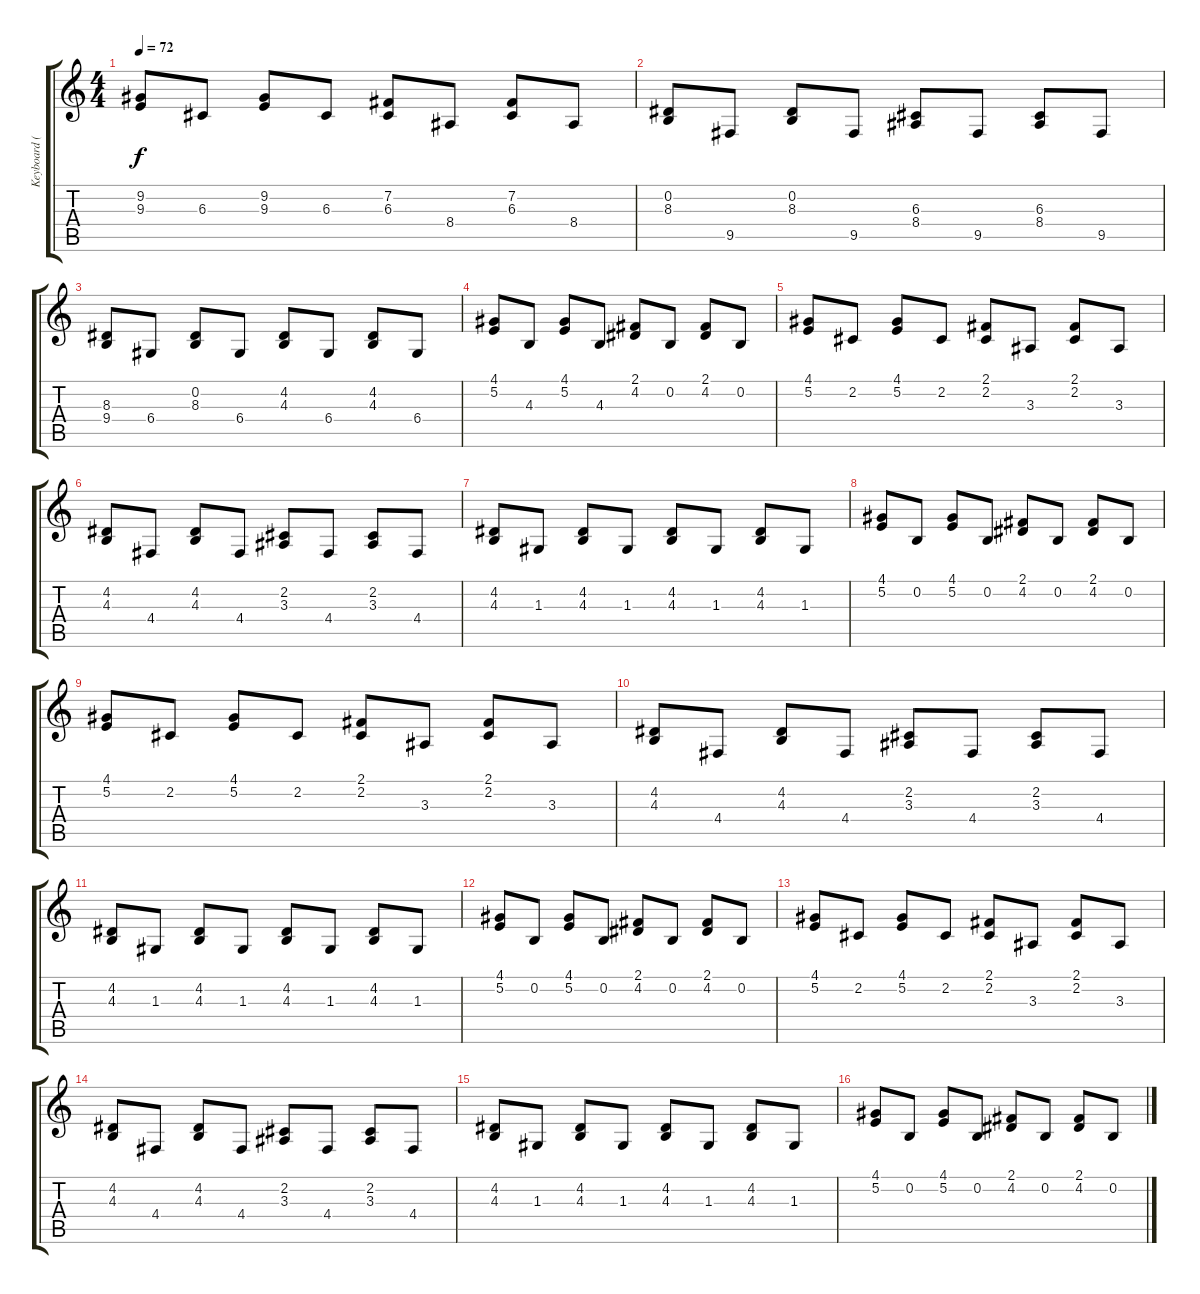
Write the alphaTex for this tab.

\track ("Keyboard (Left)" "Keyboard (") {instrument acousticgrandpiano}
\staff {score tabs}
\tuning (E4 B3 G3 D3 A2 E2) {hide}
\ts (4 4)
\tempo 72
\clef g2
\ks c
(9.2 9.3).8{dy f} 6.3.8 (9.2 9.3).8 6.3.8 (7.2 6.3).8 8.4.8 (7.2 6.3).8 8.4.8 |
(0.2 8.3).8 9.5.8 (0.2 8.3).8 9.5.8 (6.3 8.4).8 9.5.8 (6.3 8.4).8 9.5.8 |
(8.3 9.4).8 6.4.8 (0.2 8.3).8 6.4.8 (4.2 4.3).8 6.4.8 (4.2 4.3).8 6.4.8 |
(4.1 5.2).8 4.3.8 (4.1 5.2).8 4.3.8 (2.1 4.2).8 0.2.8 (2.1 4.2).8 0.2.8 |
(4.1 5.2).8 2.2.8 (4.1 5.2).8 2.2.8 (2.1 2.2).8 3.3.8 (2.1 2.2).8 3.3.8 |
(4.2 4.3).8 4.4.8 (4.2 4.3).8 4.4.8 (2.2 3.3).8 4.4.8 (2.2 3.3).8 4.4.8 |
(4.2 4.3).8 1.3.8 (4.2 4.3).8 1.3.8 (4.2 4.3).8 1.3.8 (4.2 4.3).8 1.3.8 |
(4.1 5.2).8 0.2.8 (4.1 5.2).8 0.2.8 (2.1 4.2).8 0.2.8 (2.1 4.2).8 0.2.8 |
(4.1 5.2).8 2.2.8 (4.1 5.2).8 2.2.8 (2.1 2.2).8 3.3.8 (2.1 2.2).8 3.3.8 |
(4.2 4.3).8 4.4.8 (4.2 4.3).8 4.4.8 (2.2 3.3).8 4.4.8 (2.2 3.3).8 4.4.8 |
(4.2 4.3).8 1.3.8 (4.2 4.3).8 1.3.8 (4.2 4.3).8 1.3.8 (4.2 4.3).8 1.3.8 |
(4.1 5.2).8 0.2.8 (4.1 5.2).8 0.2.8 (2.1 4.2).8 0.2.8 (2.1 4.2).8 0.2.8 |
(4.1 5.2).8 2.2.8 (4.1 5.2).8 2.2.8 (2.1 2.2).8 3.3.8 (2.1 2.2).8 3.3.8 |
(4.2 4.3).8 4.4.8 (4.2 4.3).8 4.4.8 (2.2 3.3).8 4.4.8 (2.2 3.3).8 4.4.8 |
(4.2 4.3).8 1.3.8 (4.2 4.3).8 1.3.8 (4.2 4.3).8 1.3.8 (4.2 4.3).8 1.3.8 |
(4.1 5.2).8 0.2.8 (4.1 5.2).8 0.2.8 (2.1 4.2).8 0.2.8 (2.1 4.2).8 0.2.8
